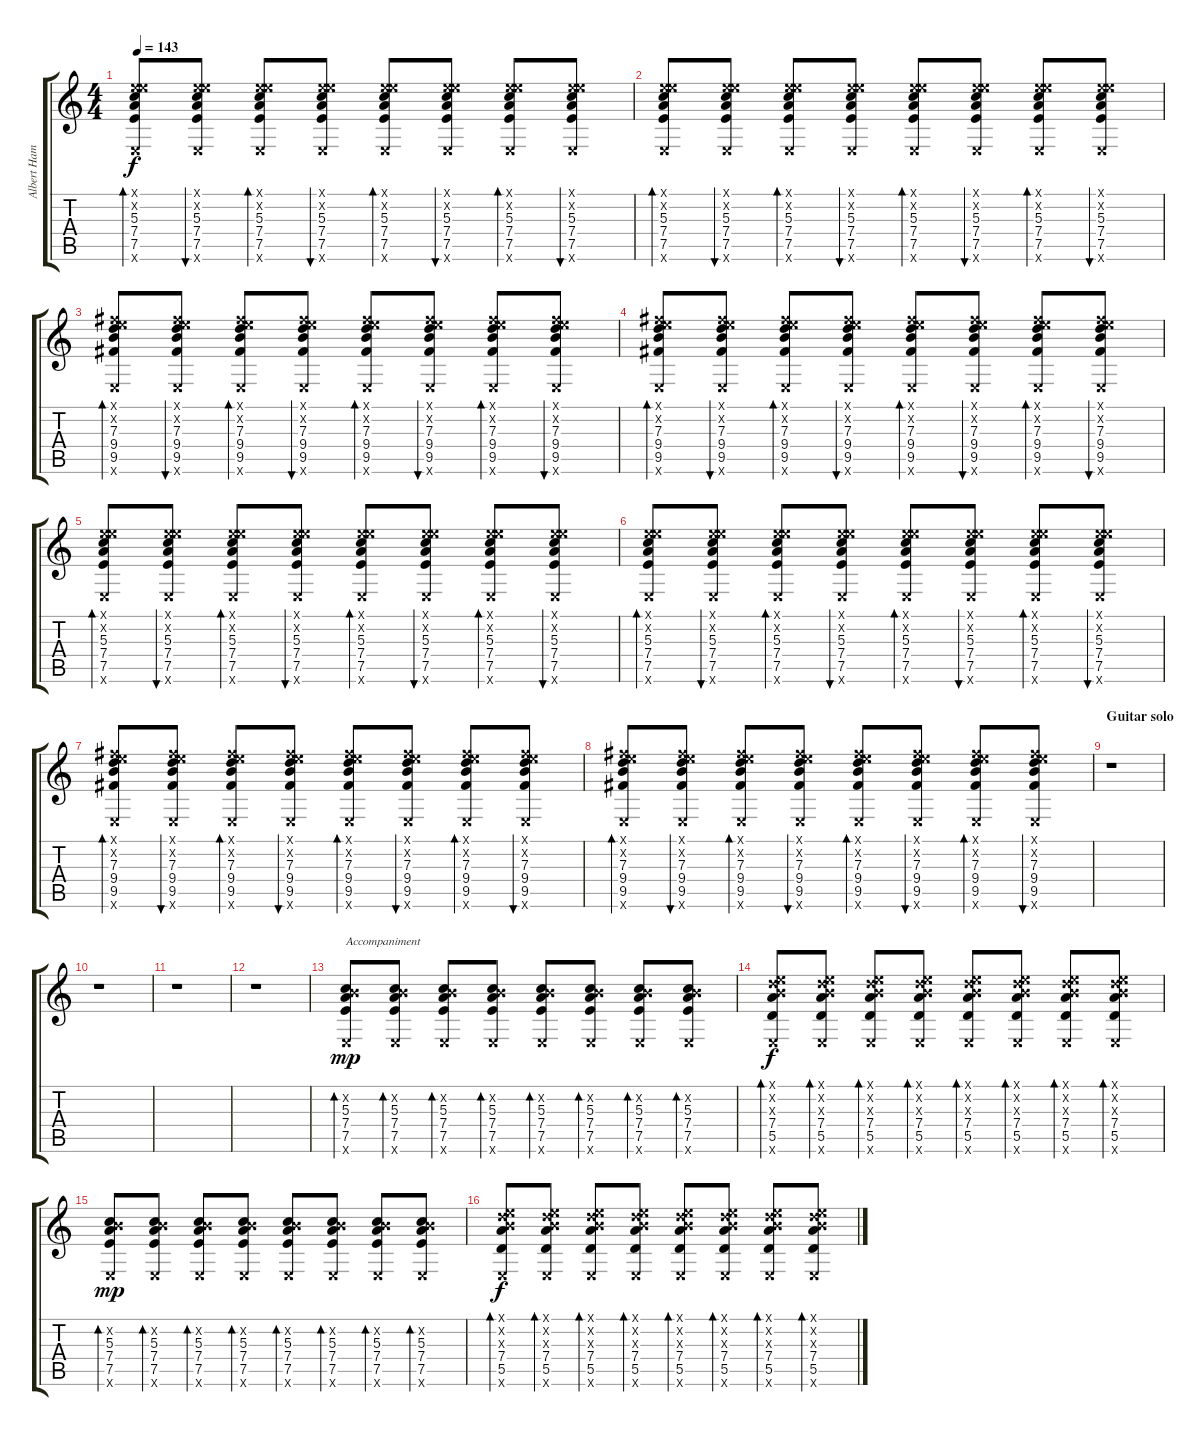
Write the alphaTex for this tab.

\track ("Albert Hammond Jr. " "Albert Ham") {instrument distortionguitar}
\staff {score tabs}
\tuning (E4 B3 G3 D3 A2 E2) {hide}
\ts (4 4)
\tempo 143
\clef g2
\ks c
(0.1{x} 5.2{x} 5.3 7.4 7.5 0.6{x}).8{bd 30 dy f} (0.1{x} 5.2{x} 5.3 7.4 7.5 0.6{x}).8{bu 30} (0.1{x} 5.2{x} 5.3 7.4 7.5 0.6{x}).8{bd 30} (0.1{x} 5.2{x} 5.3 7.4 7.5 0.6{x}).8{bu 30} (0.1{x} 5.2{x} 5.3 7.4 7.5 0.6{x}).8{bd 30} (0.1{x} 5.2{x} 5.3 7.4 7.5 0.6{x}).8{bu 30} (0.1{x} 5.2{x} 5.3 7.4 7.5 0.6{x}).8{bd 30} (0.1{x} 5.2{x} 5.3 7.4 7.5 0.6{x}).8{bu 30} |
(0.1{x} 5.2{x} 5.3 7.4 7.5 0.6{x}).8{bd 30} (0.1{x} 5.2{x} 5.3 7.4 7.5 0.6{x}).8{bu 30} (0.1{x} 5.2{x} 5.3 7.4 7.5 0.6{x}).8{bd 30} (0.1{x} 5.2{x} 5.3 7.4 7.5 0.6{x}).8{bu 30} (0.1{x} 5.2{x} 5.3 7.4 7.5 0.6{x}).8{bd 30} (0.1{x} 5.2{x} 5.3 7.4 7.5 0.6{x}).8{bu 30} (0.1{x} 5.2{x} 5.3 7.4 7.5 0.6{x}).8{bd 30} (0.1{x} 5.2{x} 5.3 7.4 7.5 0.6{x}).8{bu 30} |
(0.1{x} 7.2{x} 7.3 9.4 9.5 0.6{x}).8{bd 30} (0.1{x} 7.2{x} 7.3 9.4 9.5 0.6{x}).8{bu 30} (0.1{x} 7.2{x} 7.3 9.4 9.5 0.6{x}).8{bd 30} (0.1{x} 7.2{x} 7.3 9.4 9.5 0.6{x}).8{bu 30} (0.1{x} 7.2{x} 7.3 9.4 9.5 0.6{x}).8{bd 30} (0.1{x} 7.2{x} 7.3 9.4 9.5 0.6{x}).8{bu 30} (0.1{x} 7.2{x} 7.3 9.4 9.5 0.6{x}).8{bd 30} (0.1{x} 7.2{x} 7.3 9.4 9.5 0.6{x}).8{bu 30} |
(0.1{x} 7.2{x} 7.3 9.4 9.5 0.6{x}).8{bd 30} (0.1{x} 7.2{x} 7.3 9.4 9.5 0.6{x}).8{bu 30} (0.1{x} 7.2{x} 7.3 9.4 9.5 0.6{x}).8{bd 30} (0.1{x} 7.2{x} 7.3 9.4 9.5 0.6{x}).8{bu 30} (0.1{x} 7.2{x} 7.3 9.4 9.5 0.6{x}).8{bd 30} (0.1{x} 7.2{x} 7.3 9.4 9.5 0.6{x}).8{bu 30} (0.1{x} 7.2{x} 7.3 9.4 9.5 0.6{x}).8{bd 30} (0.1{x} 7.2{x} 7.3 9.4 9.5 0.6{x}).8{bu 30} |
(0.1{x} 5.2{x} 5.3 7.4 7.5 0.6{x}).8{bd 30} (0.1{x} 5.2{x} 5.3 7.4 7.5 0.6{x}).8{bu 30} (0.1{x} 5.2{x} 5.3 7.4 7.5 0.6{x}).8{bd 30} (0.1{x} 5.2{x} 5.3 7.4 7.5 0.6{x}).8{bu 30} (0.1{x} 5.2{x} 5.3 7.4 7.5 0.6{x}).8{bd 30} (0.1{x} 5.2{x} 5.3 7.4 7.5 0.6{x}).8{bu 30} (0.1{x} 5.2{x} 5.3 7.4 7.5 0.6{x}).8{bd 30} (0.1{x} 5.2{x} 5.3 7.4 7.5 0.6{x}).8{bu 30} |
(0.1{x} 5.2{x} 5.3 7.4 7.5 0.6{x}).8{bd 30} (0.1{x} 5.2{x} 5.3 7.4 7.5 0.6{x}).8{bu 30} (0.1{x} 5.2{x} 5.3 7.4 7.5 0.6{x}).8{bd 30} (0.1{x} 5.2{x} 5.3 7.4 7.5 0.6{x}).8{bu 30} (0.1{x} 5.2{x} 5.3 7.4 7.5 0.6{x}).8{bd 30} (0.1{x} 5.2{x} 5.3 7.4 7.5 0.6{x}).8{bu 30} (0.1{x} 5.2{x} 5.3 7.4 7.5 0.6{x}).8{bd 30} (0.1{x} 5.2{x} 5.3 7.4 7.5 0.6{x}).8{bu 30} |
(0.1{x} 7.2{x} 7.3 9.4 9.5 0.6{x}).8{bd 30} (0.1{x} 7.2{x} 7.3 9.4 9.5 0.6{x}).8{bu 30} (0.1{x} 7.2{x} 7.3 9.4 9.5 0.6{x}).8{bd 30} (0.1{x} 7.2{x} 7.3 9.4 9.5 0.6{x}).8{bu 30} (0.1{x} 7.2{x} 7.3 9.4 9.5 0.6{x}).8{bd 30} (0.1{x} 7.2{x} 7.3 9.4 9.5 0.6{x}).8{bu 30} (0.1{x} 7.2{x} 7.3 9.4 9.5 0.6{x}).8{bd 30} (0.1{x} 7.2{x} 7.3 9.4 9.5 0.6{x}).8{bu 30} |
(0.1{x} 7.2{x} 7.3 9.4 9.5 0.6{x}).8{bd 30} (0.1{x} 7.2{x} 7.3 9.4 9.5 0.6{x}).8{bu 30} (0.1{x} 7.2{x} 7.3 9.4 9.5 0.6{x}).8{bd 30} (0.1{x} 7.2{x} 7.3 9.4 9.5 0.6{x}).8{bu 30} (0.1{x} 7.2{x} 7.3 9.4 9.5 0.6{x}).8{bd 30} (0.1{x} 7.2{x} 7.3 9.4 9.5 0.6{x}).8{bu 30} (0.1{x} 7.2{x} 7.3 9.4 9.5 0.6{x}).8{bd 30} (0.1{x} 7.2{x} 7.3 9.4 9.5 0.6{x}).8{bu 30} |
\section ("" "Guitar solo")
r.1 |
r.1 |
r.1 |
r.1 |
(0.2{x} 5.3 7.4 7.5 0.6{x}).8{bd 30 txt "Accompaniment" dy mp} (0.2{x} 5.3 7.4 7.5 0.6{x}).8{bd 30} (0.2{x} 5.3 7.4 7.5 0.6{x}).8{bd 30} (0.2{x} 5.3 7.4 7.5 0.6{x}).8{bd 30} (0.2{x} 5.3 7.4 7.5 0.6{x}).8{bd 30} (0.2{x} 5.3 7.4 7.5 0.6{x}).8{bd 30} (0.2{x} 5.3 7.4 7.5 0.6{x}).8{bd 30} (0.2{x} 5.3 7.4 7.5 0.6{x}).8{bd 30} |
(0.1{x} 0.2{x} 7.3{x} 7.4 5.5 0.6{x}).8{bd 30 dy f} (0.1{x} 0.2{x} 7.3{x} 7.4 5.5 0.6{x}).8{bd 30} (0.1{x} 0.2{x} 7.3{x} 7.4 5.5 0.6{x}).8{bd 30} (0.1{x} 0.2{x} 7.3{x} 7.4 5.5 0.6{x}).8{bd 30} (0.1{x} 0.2{x} 7.3{x} 7.4 5.5 0.6{x}).8{bd 30} (0.1{x} 0.2{x} 7.3{x} 7.4 5.5 0.6{x}).8{bd 30} (0.1{x} 0.2{x} 7.3{x} 7.4 5.5 0.6{x}).8{bd 30} (0.1{x} 0.2{x} 7.3{x} 7.4 5.5 0.6{x}).8{bd 30} |
(0.2{x} 5.3 7.4 7.5 0.6{x}).8{bd 30 dy mp} (0.2{x} 5.3 7.4 7.5 0.6{x}).8{bd 30} (0.2{x} 5.3 7.4 7.5 0.6{x}).8{bd 30} (0.2{x} 5.3 7.4 7.5 0.6{x}).8{bd 30} (0.2{x} 5.3 7.4 7.5 0.6{x}).8{bd 30} (0.2{x} 5.3 7.4 7.5 0.6{x}).8{bd 30} (0.2{x} 5.3 7.4 7.5 0.6{x}).8{bd 30} (0.2{x} 5.3 7.4 7.5 0.6{x}).8{bd 30} |
(0.1{x} 0.2{x} 7.3{x} 7.4 5.5 0.6{x}).8{bd 30 dy f} (0.1{x} 0.2{x} 7.3{x} 7.4 5.5 0.6{x}).8{bd 30} (0.1{x} 0.2{x} 7.3{x} 7.4 5.5 0.6{x}).8{bd 30} (0.1{x} 0.2{x} 7.3{x} 7.4 5.5 0.6{x}).8{bd 30} (0.1{x} 0.2{x} 7.3{x} 7.4 5.5 0.6{x}).8{bd 30} (0.1{x} 0.2{x} 7.3{x} 7.4 5.5 0.6{x}).8{bd 30} (0.1{x} 0.2{x} 7.3{x} 7.4 5.5 0.6{x}).8{bd 30} (0.1{x} 0.2{x} 7.3{x} 7.4 5.5 0.6{x}).8{bd 30}
